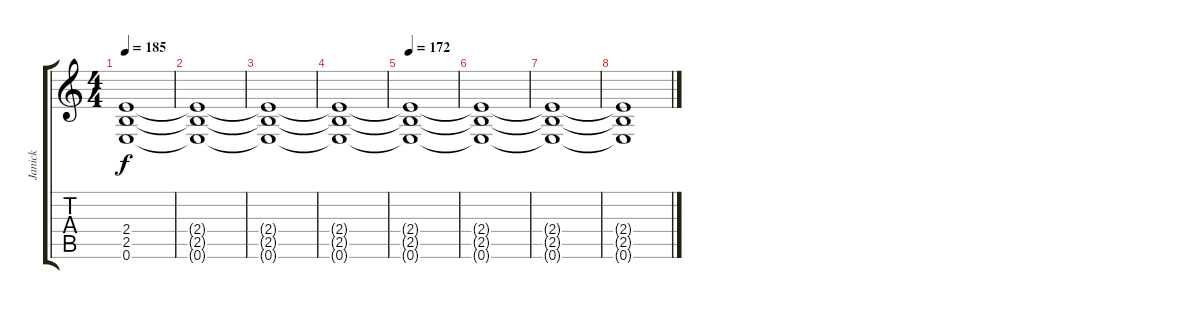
\track ("Janick" "Janick") {instrument distortionguitar}
\staff {score tabs}
\tuning (E4 B3 G3 D3 A2 E2) {hide}
\ts (4 4)
\tempo 185
\clef g2
\ks c
(2.4{t} 2.5{t} 0.6{t}).1{dy f} |
(2.4{t} 2.5{t} 0.6{t}).1 |
(2.4{t} 2.5{t} 0.6{t}).1{volume 7} |
(2.4{t} 2.5{t} 0.6{t}).1 |
\tempo 172
(2.4{t} 2.5{t} 0.6{t}).1 |
(2.4{t} 2.5{t} 0.6{t}).1 |
(2.4{t} 2.5{t} 0.6{t}).1{volume 7} |
(2.4{t} 2.5{t} 0.6{t}).1
